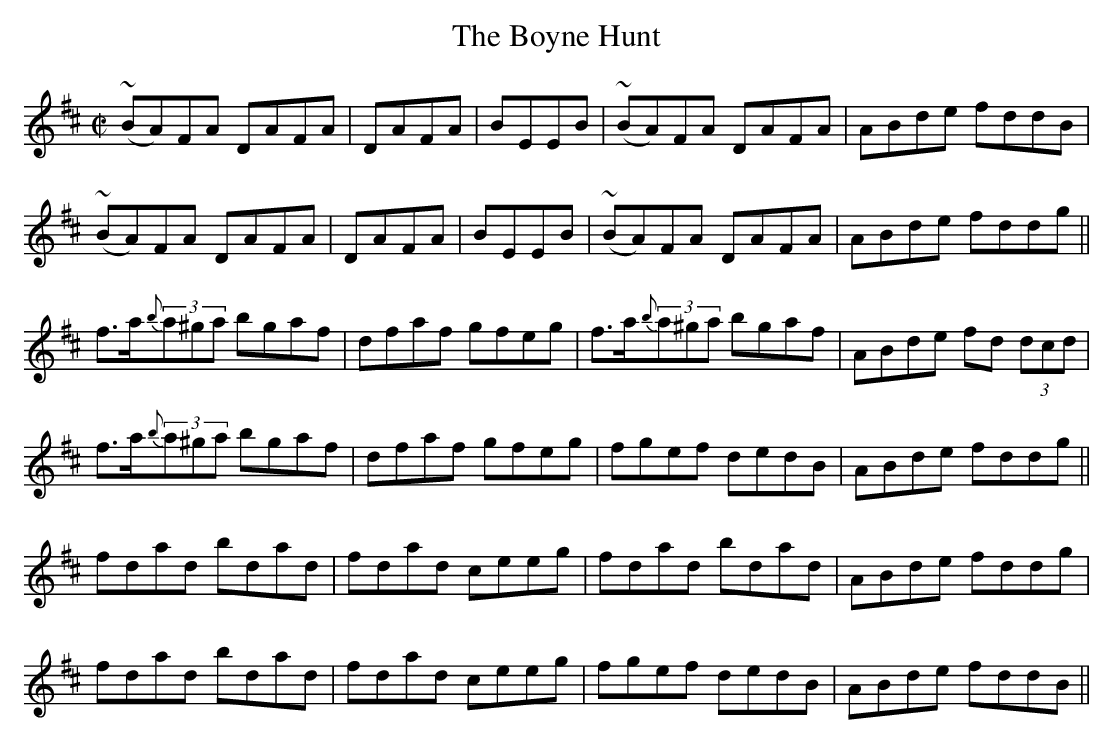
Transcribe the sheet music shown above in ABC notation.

X:1
T: The Boyne Hunt
M: C|
L: 1/8
K: D
~(BA)FA DAFA|DAFA|BEEB|~(BA)FA DAFA|ABde fddB|
~(BA)FA DAFA|DAFA|BEEB|~(BA)FA DAFA|ABde fddg||
f>a{b}(3a^ga bgaf|dfaf gfeg|f>a{b}(3a^ga bgaf|ABde fd (3dcd|
f>a{b}(3a^ga bgaf|dfaf gfeg|fgef dedB|ABde fddg||
fdad bdad|fdad ceeg|fdad bdad|ABde fddg|
fdad bdad|fdad ceeg|fgef dedB|ABde fddB||
